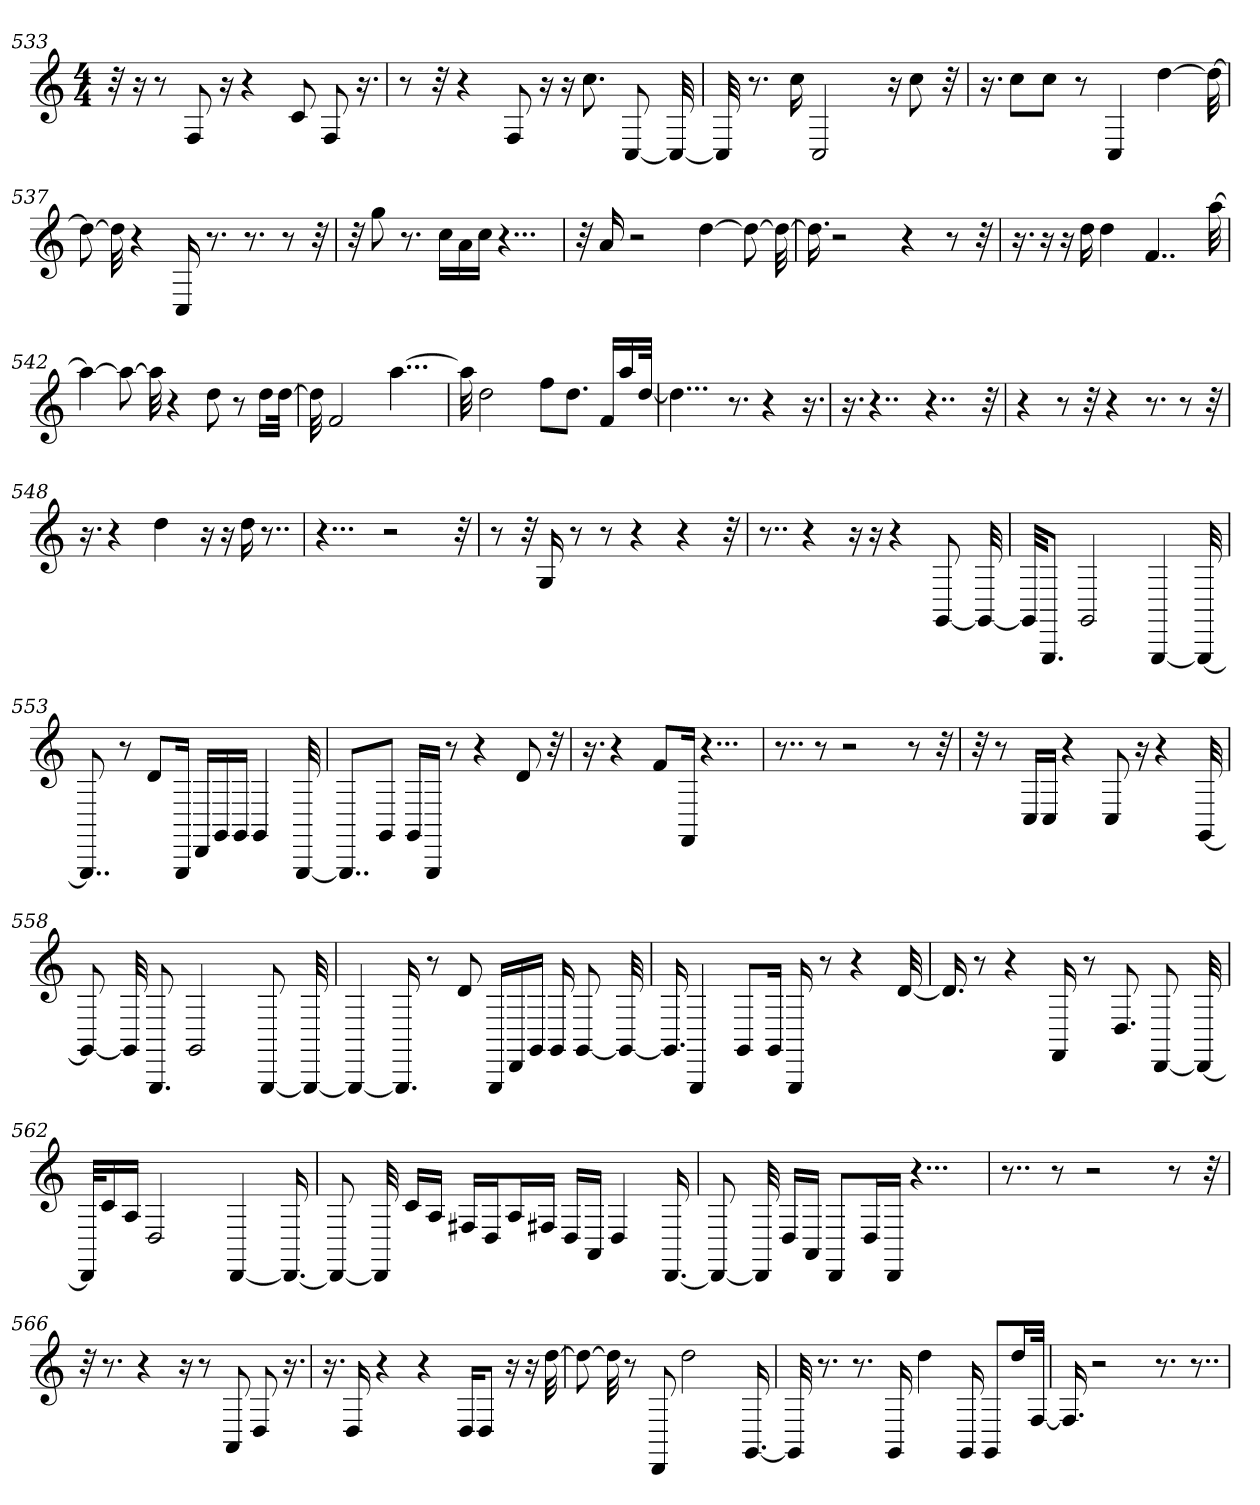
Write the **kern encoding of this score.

**kern
*part1
*staff1
*clefG2
*M4/4
=533
32r
16r
8r
8F
16r
4r
8c
8F
16.r
=534
8r
32r
4r
8F
16r
16r
8.cc
[8C
32C_
=535
32C]
8.r
16cc
2C
16r
8cc
32r
=536
16.r
8cc\L
8cc\J
8r
4C
[4dd
32dd_
=537
8dd_
32dd]
4r
16C
8.r
8.r
8r
32r
=538
32r
8gg
8.r
16cc\LL
16a\
16cc\JJ
4...r
=539
32r
16a
2r
[4dd
8dd_
32dd_
=540
16.dd]
2r
4r
8r
32r
=541
16.r
16r
16r
16dd
4dd
4..f
[32aa
=542
4aa_
8aa_
32aa]
4r
8dd
8r
16dd\LL
[32dd\JJk
=543
32dd]
2f
[4...aa
=544
32aa]
2dd
8ff\L
8.dd\J
16f/LL
16aa/
[32dd/JJk
=545
4...dd]
8.r
4r
16.r
=546
16.r
4..r
4..r
32r
=547
4r
8r
32r
4r
8.r
8r
32r
=548
16.r
4r
4dd
16r
16r
16dd
8..r
=549
4...r
2r
32r
=550
8r
32r
16G
8r
8r
4r
4r
32r
=551
8..r
4r
16r
16r
4r
[8GG
32GG_
=552
32GG/KKL]
8.GGG/J
2GG
[4GGG
32GGG_
=553
8..GGG]
8r
8d/L
16GGG/Jk
16DD/LL
16GG/
16GG/JJ
4GG
[32GGG
=554
8..GGG/L]
8GG/J
16GG/LL
16GGG/JJ
8r
4r
8d
32r
=555
16.r
4r
8f/L
16FF/Jk
4...r
=556
8..r
8r
2r
8r
32r
=557
32r
8r
16C/LL
16C/JJ
4r
8C
16r
4r
[32GG
=558
8GG_
32GG]
8.GGG
2GG
[8GGG
32GGG_
=559
4GGG_
16.GGG]
8r
8d
16GGG/LL
16DD/
16GG/JJ
16GG
[8GG
32GG_
=560
16.GG]
4GGG
8GG/L
16GG/Jk
16GGG
8r
4r
[32d
=561
16.d]
8r
4r
16FF
8r
8.D
[8DD
32DD_
=562
32DD/KLL]
16c/
16A/JJ
2D
[4DD
16.DD_
=563
8DD_
32DD]
16c/LL
16A/JJ
16F#X/LL
16D/J
16A/L
16F#X/JJ
16D/LL
16AA/JJ
4D
[16.DD
=564
8DD_
32DD]
16D/LL
16AA/JJ
8DD/L
16D/L
16DD/JJ
4...r
=565
8..r
8r
2r
8r
32r
=566
32r
8.r
4r
16r
8r
8AA
8D
16.r
=567
16.r
16D
4r
4r
16D/KL
8D/J
16r
16r
[32dd
=568
8dd_
32dd]
8r
8DD
2dd
[16.GG
=569
32GG]
8.r
8.r
16GG
4dd
16GG
8GG/L
16dd/L
[32F/JJk
=570
16.F]
2r
8.r
8..r
=
*-
